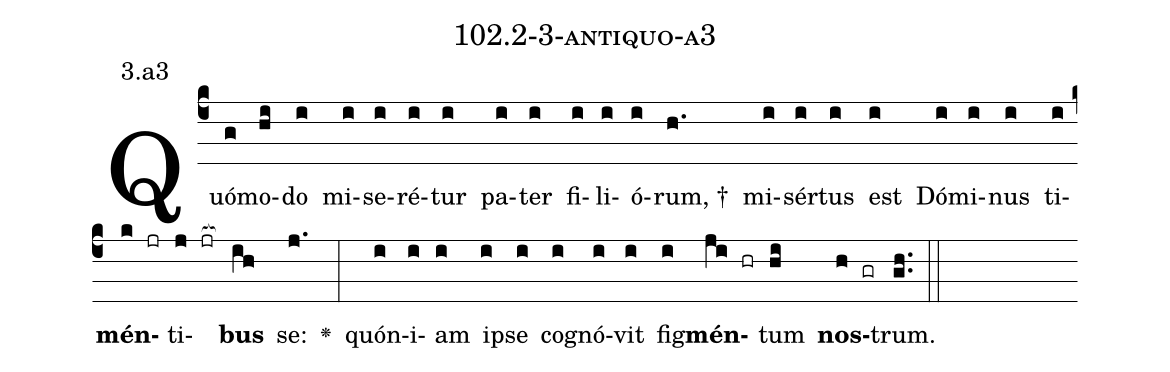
name: 102.2-3-antiquo-a3;
annotation: 3.a3;
%%
(c4)Quó(g)mo(hi)do(i) mi(i)se(i)ré(i)tur(i) pa(i)ter(i) fi(i)li(i)ó(i)rum, †(h.) mi(i)sér(i)tus(i) est(i) Dó(i)mi(i)nus(i) ti(i)<b>mén</b>(k jr)ti(j jr[ocb:1{])<b>bus</b>(ih[ocb:0}]) se:(j.) <v>\greheightstar</v>(:) quón(i)i(i)am(i) ip(i)se(i) co(i)gnó(i)vit(i) fig(i)<b>mén</b>(ji hr)tum(hi) <b>nos</b>(h gr)trum.(gh..) (::)


%E(i) u(i) o(ji) u(hi) a(h) e.(gh..) (::)
